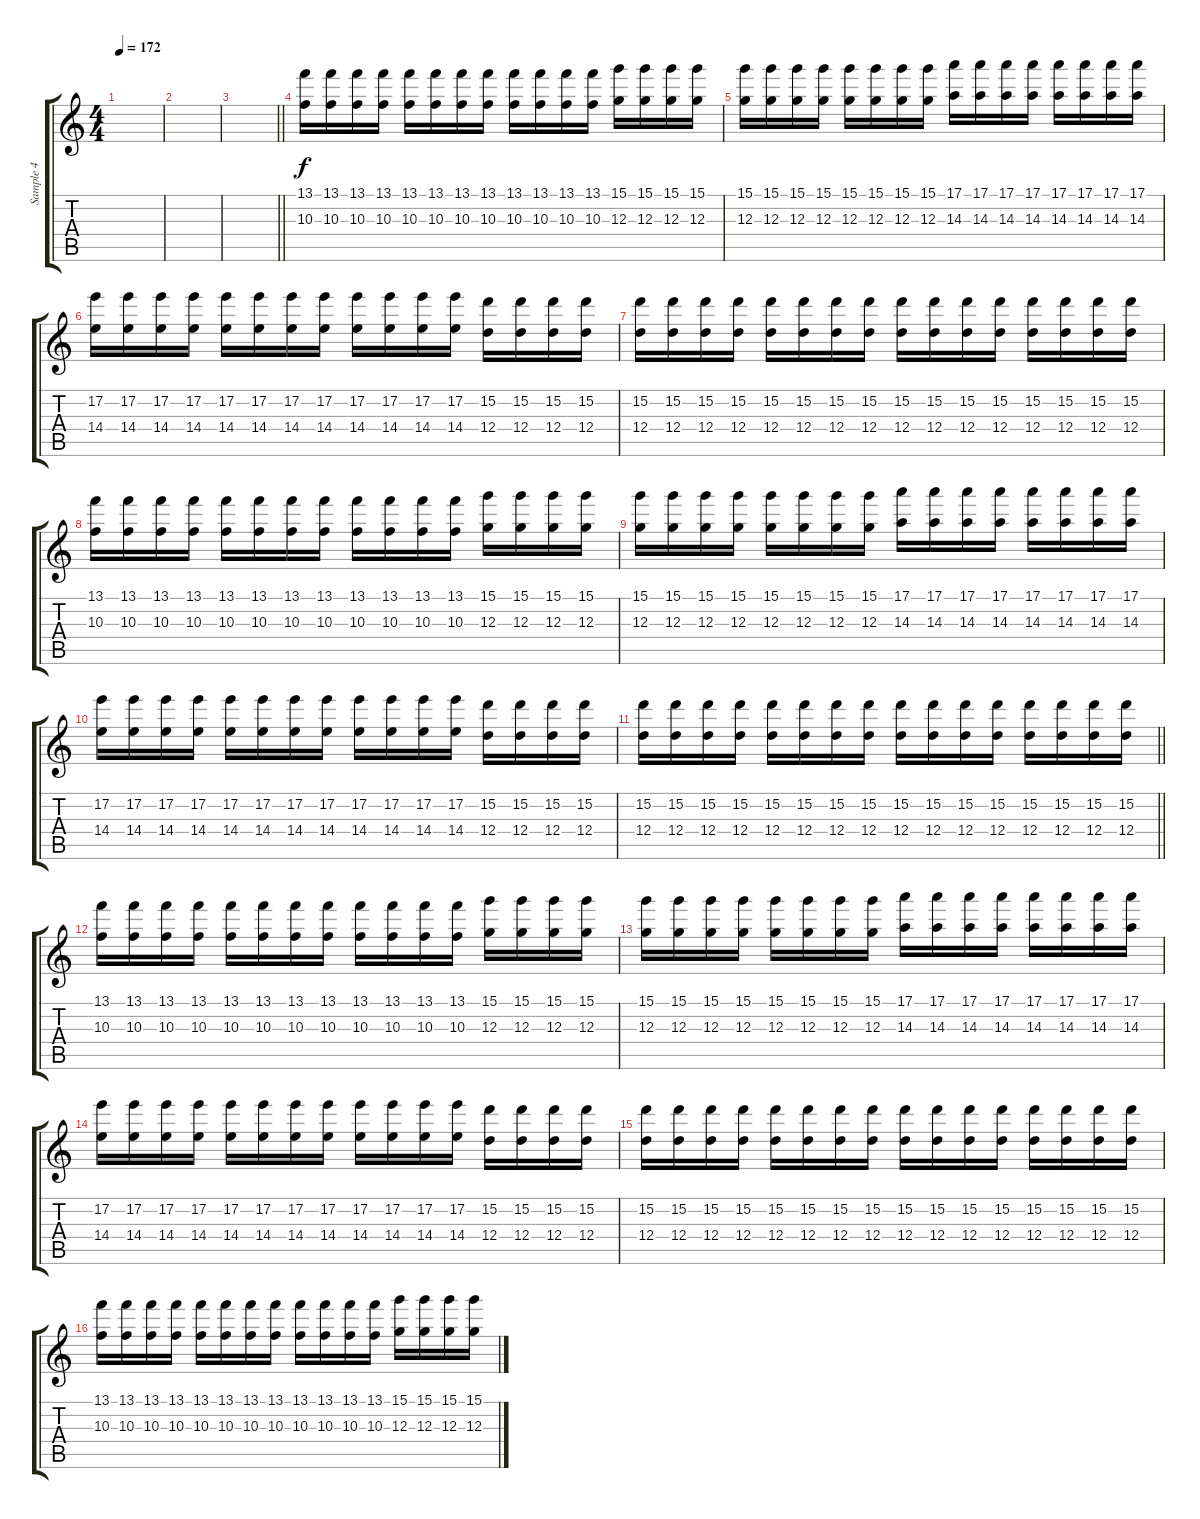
\track ("Sample 4" "Sample 4") {instrument acousticguitarnylon}
\staff {score tabs}
\tuning (E4 B3 G3 D3 A2 E2) {hide}
\ts (4 4)
\tempo 172
\clef g2
\ks c
|
|
\barLineRight lightlight
|
\section ("" " ")
(13.1 10.3).16 (13.1 10.3).16 (13.1 10.3).16 (13.1 10.3).16 (13.1 10.3).16 (13.1 10.3).16 (13.1 10.3).16 (13.1 10.3).16 (13.1 10.3).16 (13.1 10.3).16 (13.1 10.3).16 (13.1 10.3).16 (15.1 12.3).16 (15.1 12.3).16 (15.1 12.3).16 (15.1 12.3).16 |
(15.1 12.3).16 (15.1 12.3).16 (15.1 12.3).16 (15.1 12.3).16 (15.1 12.3).16 (15.1 12.3).16 (15.1 12.3).16 (15.1 12.3).16 (17.1 14.3).16 (17.1 14.3).16 (17.1 14.3).16 (17.1 14.3).16 (17.1 14.3).16 (17.1 14.3).16 (17.1 14.3).16 (17.1 14.3).16 |
(17.2 14.4).16 (17.2 14.4).16 (17.2 14.4).16 (17.2 14.4).16 (17.2 14.4).16 (17.2 14.4).16 (17.2 14.4).16 (17.2 14.4).16 (17.2 14.4).16 (17.2 14.4).16 (17.2 14.4).16 (17.2 14.4).16 (15.2 12.4).16 (15.2 12.4).16 (15.2 12.4).16 (15.2 12.4).16 |
(15.2 12.4).16 (15.2 12.4).16 (15.2 12.4).16 (15.2 12.4).16 (15.2 12.4).16 (15.2 12.4).16 (15.2 12.4).16 (15.2 12.4).16 (15.2 12.4).16 (15.2 12.4).16 (15.2 12.4).16 (15.2 12.4).16 (15.2 12.4).16 (15.2 12.4).16 (15.2 12.4).16 (15.2 12.4).16 |
(13.1 10.3).16 (13.1 10.3).16 (13.1 10.3).16 (13.1 10.3).16 (13.1 10.3).16 (13.1 10.3).16 (13.1 10.3).16 (13.1 10.3).16 (13.1 10.3).16 (13.1 10.3).16 (13.1 10.3).16 (13.1 10.3).16 (15.1 12.3).16 (15.1 12.3).16 (15.1 12.3).16 (15.1 12.3).16 |
(15.1 12.3).16 (15.1 12.3).16 (15.1 12.3).16 (15.1 12.3).16 (15.1 12.3).16 (15.1 12.3).16 (15.1 12.3).16 (15.1 12.3).16 (17.1 14.3).16 (17.1 14.3).16 (17.1 14.3).16 (17.1 14.3).16 (17.1 14.3).16 (17.1 14.3).16 (17.1 14.3).16 (17.1 14.3).16 |
(17.2 14.4).16 (17.2 14.4).16 (17.2 14.4).16 (17.2 14.4).16 (17.2 14.4).16 (17.2 14.4).16 (17.2 14.4).16 (17.2 14.4).16 (17.2 14.4).16 (17.2 14.4).16 (17.2 14.4).16 (17.2 14.4).16 (15.2 12.4).16 (15.2 12.4).16 (15.2 12.4).16 (15.2 12.4).16 |
\barLineRight lightlight
(15.2 12.4).16 (15.2 12.4).16 (15.2 12.4).16 (15.2 12.4).16 (15.2 12.4).16 (15.2 12.4).16 (15.2 12.4).16 (15.2 12.4).16 (15.2 12.4).16 (15.2 12.4).16 (15.2 12.4).16 (15.2 12.4).16 (15.2 12.4).16 (15.2 12.4).16 (15.2 12.4).16 (15.2 12.4).16 |
\section ("" " ")
(13.1 10.3).16 (13.1 10.3).16 (13.1 10.3).16 (13.1 10.3).16 (13.1 10.3).16 (13.1 10.3).16 (13.1 10.3).16 (13.1 10.3).16 (13.1 10.3).16 (13.1 10.3).16 (13.1 10.3).16 (13.1 10.3).16 (15.1 12.3).16 (15.1 12.3).16 (15.1 12.3).16 (15.1 12.3).16 |
(15.1 12.3).16 (15.1 12.3).16 (15.1 12.3).16 (15.1 12.3).16 (15.1 12.3).16 (15.1 12.3).16 (15.1 12.3).16 (15.1 12.3).16 (17.1 14.3).16 (17.1 14.3).16 (17.1 14.3).16 (17.1 14.3).16 (17.1 14.3).16 (17.1 14.3).16 (17.1 14.3).16 (17.1 14.3).16 |
(17.2 14.4).16 (17.2 14.4).16 (17.2 14.4).16 (17.2 14.4).16 (17.2 14.4).16 (17.2 14.4).16 (17.2 14.4).16 (17.2 14.4).16 (17.2 14.4).16 (17.2 14.4).16 (17.2 14.4).16 (17.2 14.4).16 (15.2 12.4).16 (15.2 12.4).16 (15.2 12.4).16 (15.2 12.4).16 |
(15.2 12.4).16 (15.2 12.4).16 (15.2 12.4).16 (15.2 12.4).16 (15.2 12.4).16 (15.2 12.4).16 (15.2 12.4).16 (15.2 12.4).16 (15.2 12.4).16 (15.2 12.4).16 (15.2 12.4).16 (15.2 12.4).16 (15.2 12.4).16 (15.2 12.4).16 (15.2 12.4).16 (15.2 12.4).16 |
(13.1 10.3).16 (13.1 10.3).16 (13.1 10.3).16 (13.1 10.3).16 (13.1 10.3).16 (13.1 10.3).16 (13.1 10.3).16 (13.1 10.3).16 (13.1 10.3).16 (13.1 10.3).16 (13.1 10.3).16 (13.1 10.3).16 (15.1 12.3).16 (15.1 12.3).16 (15.1 12.3).16 (15.1 12.3).16
